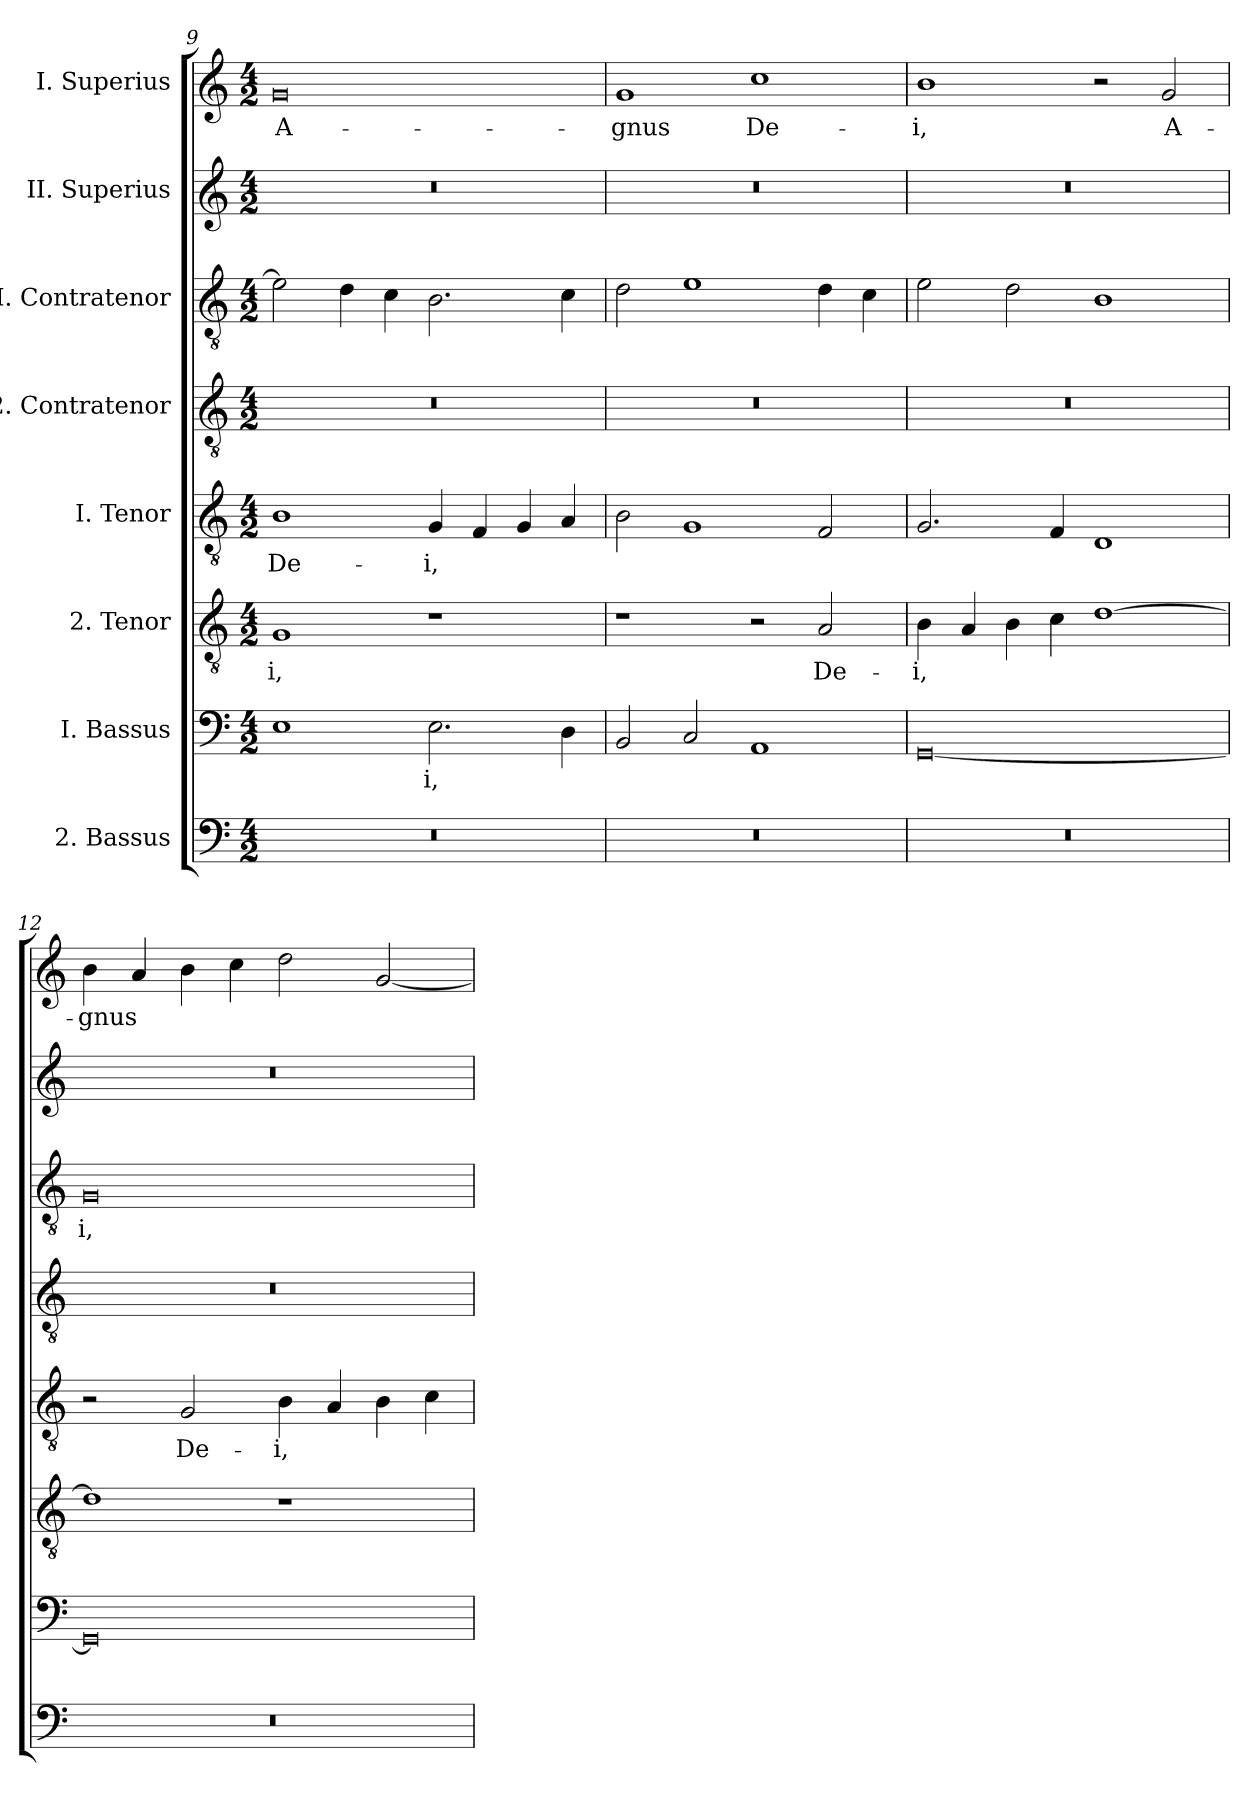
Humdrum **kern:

**kern	**kern	**text	**kern	**text	**kern	**text	**kern	**kern	**text	**kern	**kern	**text
*part8	*part7	*part7	*part6	*part6	*part5	*part5	*part4	*part3	*part3	*part2	*part1	*part1
*staff8	*staff7	*staff7	*staff6	*staff6	*staff5	*staff5	*staff4	*staff3	*staff3	*staff2	*staff1	*staff1
*I"2. Bassus	*I"I. Bassus	*	*I"2. Tenor	*	*I"I. Tenor	*	*I"2. Contratenor	*I"I. Contratenor	*	*I"II. Superius	*I"I. Superius	*
*clefF4	*clefF4	*	*clefGv2	*	*clefGv2	*	*clefGv2	*clefGv2	*	*clefG2	*clefG2	*
*k[]	*k[]	*	*k[]	*	*k[]	*	*k[]	*k[]	*	*k[]	*k[]	*
*M4/2	*M4/2	*	*M4/2	*	*M4/2	*	*M4/2	*M4/2	*	*M4/2	*M4/2	*
=9	=9	=9	=9	=9	=9	=9	=9	=9	=9	=9	=9	=9
0r	1E\	.	1G/	-i,	1B\	De-	0r	2e\]	.	0r	0g/	A-
.	.	.	.	.	.	.	.	4d\	.	.	.	.
.	.	.	.	.	.	.	.	4c\	.	.	.	.
.	2.E\	-i,	1r	.	4G/	-i,	.	2.B\	.	.	.	.
.	.	.	.	.	4F/	.	.	.	.	.	.	.
.	.	.	.	.	4G/	.	.	.	.	.	.	.
.	4D\	.	.	.	4A/	.	.	4c\	.	.	.	.
=10	=10	=10	=10	=10	=10	=10	=10	=10	=10	=10	=10	=10
0r	2BB/	.	1r	.	2B\	.	0r	2d\	.	0r	1g/	-gnus
.	2C/	.	.	.	1G/	.	.	1e\	.	.	.	.
.	1AA/	.	2r	.	.	.	.	.	.	.	1cc\	De-
.	.	.	2A/	De-	2F/	.	.	4d\	.	.	.	.
.	.	.	.	.	.	.	.	4c\	.	.	.	.
=11	=11	=11	=11	=11	=11	=11	=11	=11	=11	=11	=11	=11
0r	[0GG/	.	4B\	-i,	2.G/	.	0r	2e\	.	0r	1b\	-i,
.	.	.	4A/	.	.	.	.	.	.	.	.	.
.	.	.	4B\	.	.	.	.	2d\	.	.	.	.
.	.	.	4c\	.	4F/	.	.	.	.	.	.	.
.	.	.	[1d\	.	1D/	.	.	1B\	.	.	2r	.
.	.	.	.	.	.	.	.	.	.	.	2g/	A-
=12	=12	=12	=12	=12	=12	=12	=12	=12	=12	=12	=12	=12
0r	0GG/]	.	1d\]	.	2r	.	0r	0G/	-i,	0r	4b\	-gnus
.	.	.	.	.	.	.	.	.	.	.	4a/	.
.	.	.	.	.	2G/	De-	.	.	.	.	4b\	.
.	.	.	.	.	.	.	.	.	.	.	4cc\	.
.	.	.	1r	.	4B\	-i,	.	.	.	.	2dd\	.
.	.	.	.	.	4A/	.	.	.	.	.	.	.
.	.	.	.	.	4B\	.	.	.	.	.	[2g/	.
.	.	.	.	.	4c\	.	.	.	.	.	.	.
=	=	=	=	=	=	=	=	=	=	=	=	=
*-	*-	*-	*-	*-	*-	*-	*-	*-	*-	*-	*-	*-
